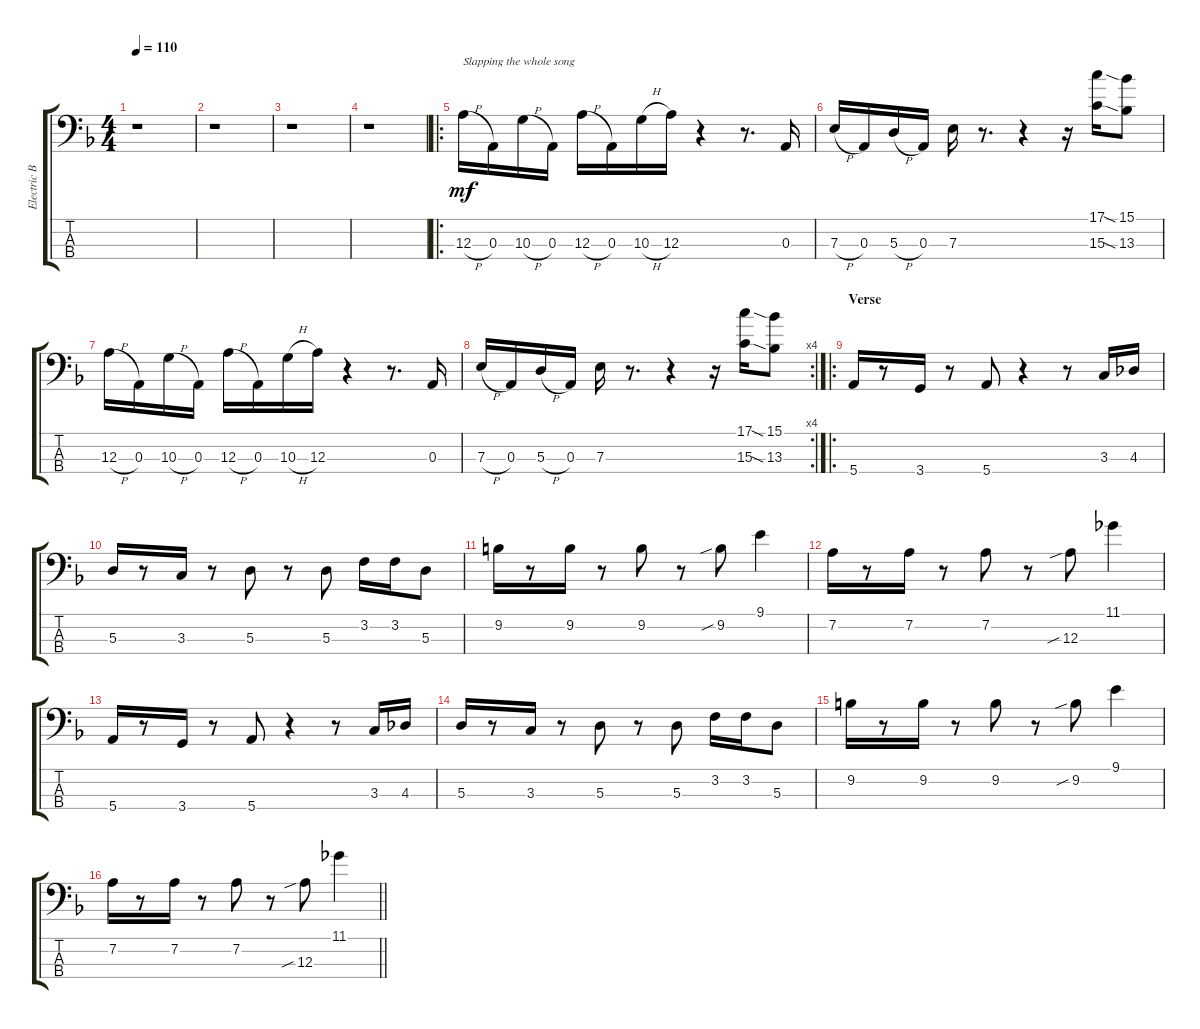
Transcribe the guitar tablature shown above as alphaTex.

\track ("Electric Bass" "Electric B") {instrument electricbassfinger}
\staff {score tabs}
\tuning (G2 D2 A1 E1) {hide}
\ts (4 4)
\tempo 110
\clef f4
\ks dminor
r.1{dy mf instrument electricbassfinger} |
r.1 |
r.1 |
r.1 |
\ro
12.3{h}.16{txt "Slapping the whole song"} 0.3.16 10.3{h}.16 0.3.16 12.3{h}.16 0.3.16 10.3{h}.16 12.3.16 r.4 r.8{d} 0.3.16 |
7.3{h}.16 0.3.16 5.3{h}.16 0.3.16 7.3.16 r.8{d} r.4 r.16 (17.1 15.3).16 (15.1{sia} 13.3{sia}).8 |
12.3{h}.16 0.3.16 10.3{h}.16 0.3.16 12.3{h}.16 0.3.16 10.3{h}.16 12.3.16 r.4 r.8{d} 0.3.16 |
\rc 4
7.3{h}.16 0.3.16 5.3{h}.16 0.3.16 7.3.16 r.8{d} r.4 r.16 (17.1 15.3).16 (15.1{sia} 13.3{sia}).8 |
\ro
\section ("" "Verse")
5.4.16 r.8 3.4.16 r.8 5.4.8 r.4 r.8 3.3.16 4.3.16 |
5.3.16 r.8 3.3.16 r.8 5.3.8 r.8 5.3.8 3.2.16 3.2.16 5.3.8 |
9.2.16 r.8 9.2.16 r.8 9.2.8 r.8 9.2{sib}.8 9.1.4 |
7.2.16 r.8 7.2.16 r.8 7.2.8 r.8 12.3{sib}.8 11.1.4 |
5.4.16 r.8 3.4.16 r.8 5.4.8 r.4 r.8 3.3.16 4.3.16 |
5.3.16 r.8 3.3.16 r.8 5.3.8 r.8 5.3.8 3.2.16 3.2.16 5.3.8 |
9.2.16 r.8 9.2.16 r.8 9.2.8 r.8 9.2{sib}.8 9.1.4 |
\barLineRight lightlight
7.2.16 r.8 7.2.16 r.8 7.2.8 r.8 12.3{sib}.8 11.1.4
